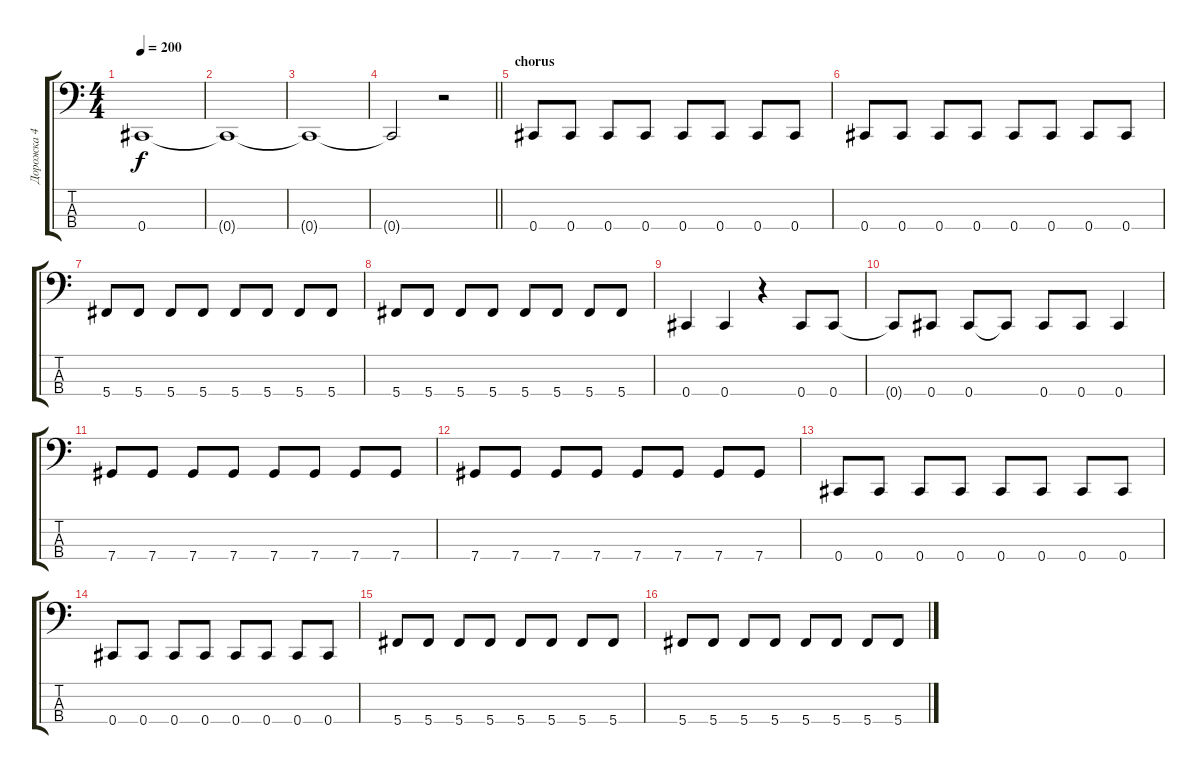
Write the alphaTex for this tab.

\track ("Дорожка 4" "Дорожка 4") {instrument electricbasspick}
\staff {score tabs}
\tuning (Gb2 Db2 Ab1 Db1) {hide}
\ts (4 4)
\tempo 200
\clef f4
\ks c
0.4.1{dy f} |
0.4{t}.1 |
0.4{t}.1 |
\barLineRight lightlight
0.4{t}.2 r.2 |
\section ("" "chorus")
0.4.8 0.4.8 0.4.8 0.4.8 0.4.8 0.4.8 0.4.8 0.4.8 |
0.4.8 0.4.8 0.4.8 0.4.8 0.4.8 0.4.8 0.4.8 0.4.8 |
5.4.8 5.4.8 5.4.8 5.4.8 5.4.8 5.4.8 5.4.8 5.4.8 |
5.4.8 5.4.8 5.4.8 5.4.8 5.4.8 5.4.8 5.4.8 5.4.8 |
0.4.4 0.4.4 r.4 0.4.8 0.4.8 |
0.4{t}.8 0.4.8 0.4.8 0.4{t}.8 0.4.8 0.4.8 0.4.4 |
7.4.8 7.4.8 7.4.8 7.4.8 7.4.8 7.4.8 7.4.8 7.4.8 |
7.4.8 7.4.8 7.4.8 7.4.8 7.4.8 7.4.8 7.4.8 7.4.8 |
0.4.8 0.4.8 0.4.8 0.4.8 0.4.8 0.4.8 0.4.8 0.4.8 |
0.4.8 0.4.8 0.4.8 0.4.8 0.4.8 0.4.8 0.4.8 0.4.8 |
5.4.8 5.4.8 5.4.8 5.4.8 5.4.8 5.4.8 5.4.8 5.4.8 |
5.4.8 5.4.8 5.4.8 5.4.8 5.4.8 5.4.8 5.4.8 5.4.8
